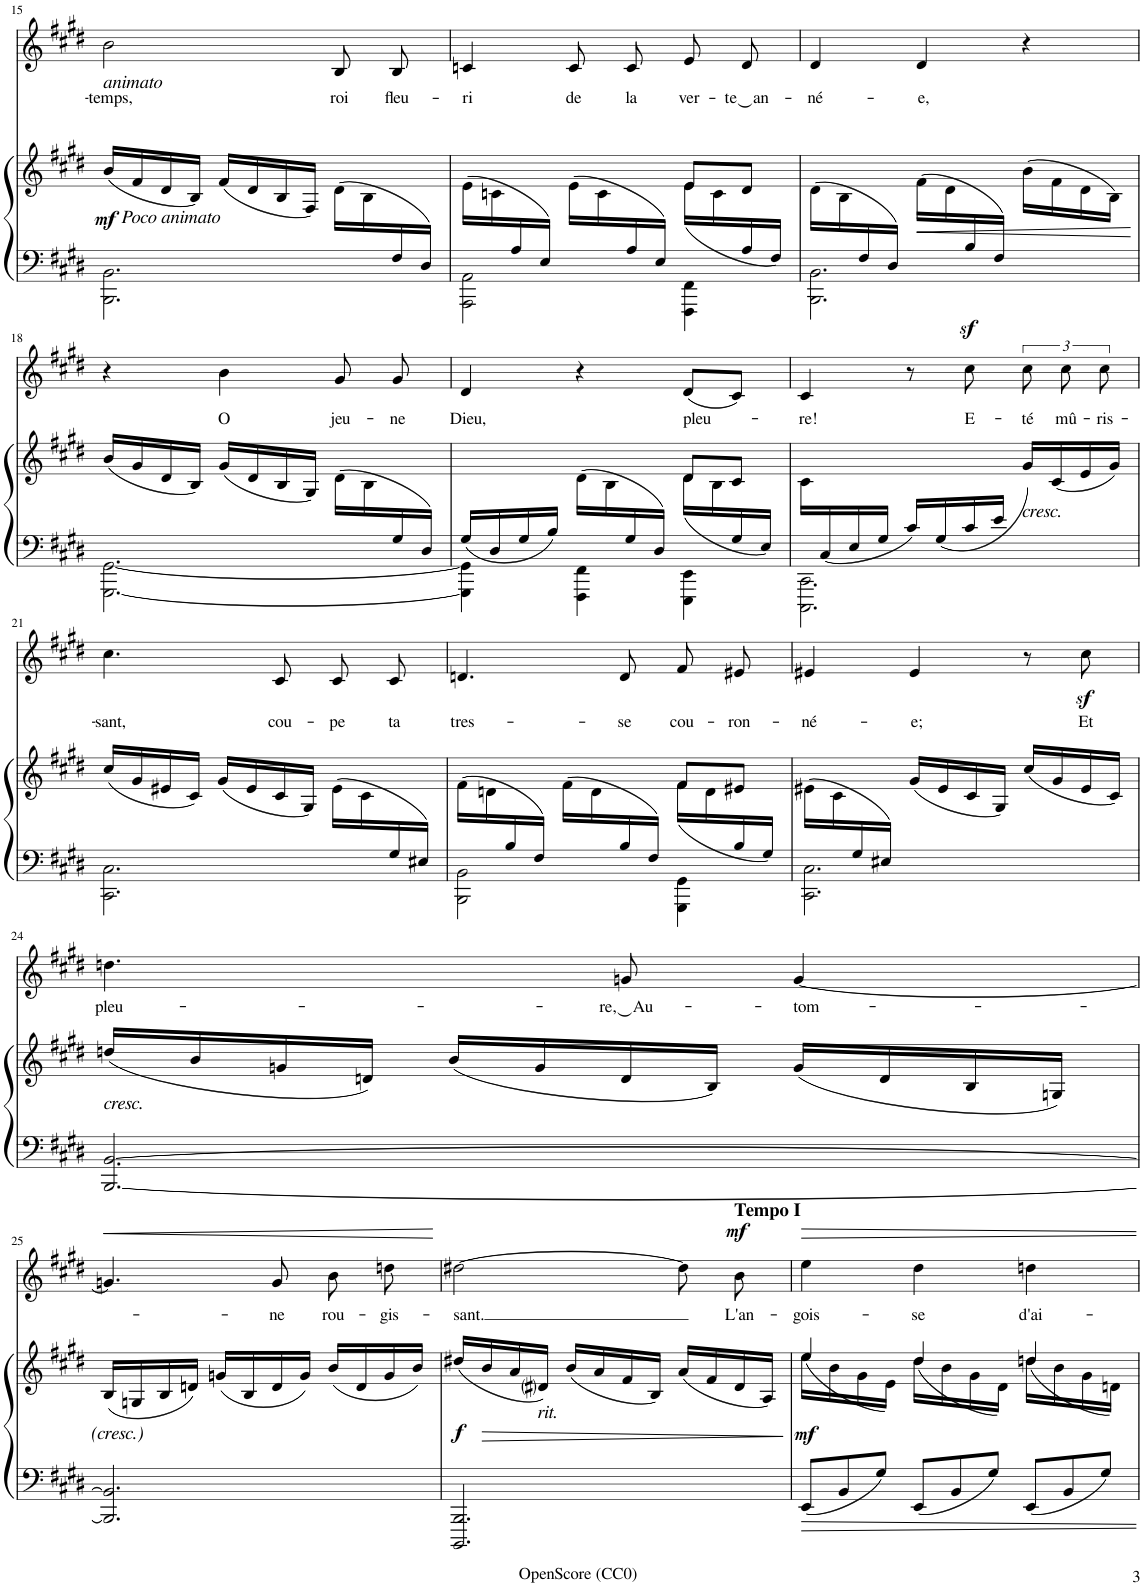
**kern	**kern	**dynam	**kern	**text	**dynam
*part2	*part2	*part2	*part1	*part1	*part1
*staff3	*staff2	*staff2/3	*staff1	*staff1	*staff1
*I"Piano	*	*	*I"Voice	*	*
*I'Pno	*	*	*	*	*
!!LO:PB:g=z
*clefF4	*clefG2	*	*clefG2	*	*
*k[f#c#g#d#]	*k[f#c#g#d#]	*	*k[f#c#g#d#]	*	*
*M3/4	*M3/4	*	*M3/4	*	*
=15	=15	=15	=15	=15	=15
*^	*	*	*	*	*
!	!	!	!	!LO:TX:b:i:t=animato	!	!
!	!	!LO:TX:b:i:t=Poco animato	!	!	!	!
!	!	!	!LO:DY:b	!	!LO:LY:b	!
8ryy	2.BBB\ 2.BB\	(16b/LL	mf	2b\	-temps,	.
.	.	16f#/	.	.	.	.
.	.	16d#/	.	.	.	.
.	.	16B/JJ)	.	.	.	.
.	.	(16f#/LL	.	.	.	.
.	.	16d#/	.	.	.	.
.	.	16B/	.	.	.	.
.	.	16F#/JJ)	.	.	.	.
!	!	!	!	!	!LO:LY:b	!
.	.	(16d#\LL	.	8B/	roi	.
.	.	16B\	.	.	.	.
!	!	!	!	!	!LO:LY:b	!
16F#/	.	8ryy	.	8B/	fleu-	.
16D#/JJ)	.	.	.	.	.	.
=16	=16	=16	=16	=16	=16	=16
*	*	*^	*	*	*	*
!	!	!	!	!	!	!LO:LY:b	!
8ryy	2AAA\ 2AA\	2ryy	(>16e\LL	.	4cn/	-ri	.
.	.	.	16cn\	.	.	.	.
16A/	.	.	8ryy	.	.	.	.
16E/JJ)	.	.	.	.	.	.	.
!	!	!	!	!	!	!LO:LY:b	!
8ryy	.	.	(>16e\LL	.	8c/	de	.
.	.	.	16c\	.	.	.	.
!	!	!	!	!	!	!LO:LY:b	!
16A/	.	.	8ryy	.	8c/	la	.
16E/JJ)	.	.	.	.	.	.	.
!	!	!	!	!	!	!LO:LY:b	!
8ryy	4FFF#\ 4FF#\	8e/L	(<16e\LL	.	8e/	ver-	.
.	.	.	16c\	.	.	.	.
!	!	!	!	!	!	!LO:LY:b	!
16A/	.	8d#/J	8ryy	.	8d#/	-te‿an-	.
16F#/JJ)	.	.	.	.	.	.	.
*	*	*v	*v	*	*	*	*
=17	=17	=17	=17	=17	=17	=17
!	!	!	!	!	!LO:LY:b	!
8ryy	2.BBB\ 2.BB\	(16d#\LL	.	4d#/	-né-	.
.	.	16B\	.	.	.	.
16F#/	.	8ryy	.	.	.	.
16D#/JJ)	.	.	.	.	.	.
!	!	!	!LO:HP:b	!	!LO:LY:b	!
8ryy	.	(16f#\LL	<	4d#/	-e,	.
.	.	16d#\	.	.	.	.
16B/	.	8ryy	.	.	.	.
16F#/JJ)	.	.	.	.	.	.
4ryy	.	(16b\LL	.	4r	.	.
.	.	16f#\	.	.	.	.
.	.	16d#\	.	.	.	.
.	.	16B\JJ)	.	.	.	.
*v	*v	*	*	*	*	*
.	.	[	.	.	.
!!LO:LB:g=z
=18	=18	=18	=18	=18	=18
*^	*	*	*	*	*
8ryy	[2.GGG#\ [<2.GG#\	(16b/LL	.	4r	.	.
.	.	16g#/	.	.	.	.
.	.	16d#/	.	.	.	.
.	.	16B/JJ)	.	.	.	.
!	!	!	!	!	!LO:LY:b	!
.	.	(16g#/LL	.	4b\	O	.
.	.	16d#/	.	.	.	.
.	.	16B/	.	.	.	.
.	.	16G#/JJ)	.	.	.	.
!	!	!	!	!	!LO:LY:b	!
.	.	(16d#\LL	.	8g#/	jeu-	.
.	.	16B\	.	.	.	.
!	!	!	!	!	!LO:LY:b	!
16G#/	.	8ryy	.	8g#/	-ne	.
16D#/JJ)	.	.	.	.	.	.
=19	=19	=19	=19	=19	=19	=19
*	*	*^	*	*	*	*
!	!	!	!	!	!	!LO:LY:b	!
16G#/LL	4GGG#\] 4GG#\]	4ryy	4ryy	.	4d#/	Dieu,	.
16D#/	.	.	.	.	.	.	.
16G#/	.	.	.	.	.	.	.
16B/JJ	.	.	.	.	.	.	.
8ryy	4FFF#\ 4FF#\	4ryy	(16d#\LL	.	4r	.	.
.	.	.	16B\	.	.	.	.
16G#/	.	.	8ryy	.	.	.	.
16D#/JJ)	.	.	.	.	.	.	.
!	!	!	!	!	!	!LO:LY:b	!
8ryy	4EEE\ 4EE\	8d#/L	(<16d#\LL	.	(8d#/L	pleu-	.
.	.	.	16B\	.	.	.	.
16G#/	.	8c#/J	8ryy	.	8c#/J)	.	.
16E/JJ)	.	.	.	.	.	.	.
=20	=20	=20	=20	=20	=20	=20	=20
!	!	!	!	!	!	!LO:LY:b	!
16ryy	2.CCC#\ 2.CC#\	4ryy	16c#\LL	.	4c#/	-re!	.
16C#/	.	.	2ryy	.	.	.	.
16E/	.	.	.	.	.	.	.
16G#/JJ	.	.	.	.	.	.	.
16c#/LL	.	4ryy	.	.	8r	.	.
(<16G#/	.	.	.	.	.	.	.
!	!	!	!	!	!	!LO:LY:b	!
16c#/	.	.	.	.	8cc#z>\	E-	.
16e/JJ	.	.	.	.	.	.	.
!	!	!LO:TX:b:i:t=cresc.	!	!	!	!	!
!	!	!	!	!	!	!LO:LY:b	!
4ryy	.	(16g#/LL	.	.	12cc#\	-té	.
.	.	(16c#/	8.ryy	.	.	.	.
!	!	!	!	!	!	!LO:LY:b	!
.	.	.	.	.	12cc#\	mû-	.
.	.	16e/	.	.	.	.	.
!	!	!	!	!	!	!LO:LY:b	!
.	.	.	.	.	12cc#\	-ris-	.
.	.	16g#/JJ)	.	.	.	.	.
*	*	*v	*v	*	*	*	*
!!LO:LB:g=z
=21	=21	=21	=21	=21	=21	=21
!	!	!	!	!	!LO:LY:b	!
8ryy	2.CC#\ 2.C#\	16cc#/LL	.	4.cc#\	-sant,	.
.	.	16g#/	.	.	.	.
.	.	16e#X/	.	.	.	.
.	.	16c#/JJ)	.	.	.	.
.	.	(16g#/LL	.	.	.	.
.	.	16e#/	.	.	.	.
!	!	!	!	!	!LO:LY:b	!
.	.	16c#/	.	8c#/	cou-	.
.	.	16G#/JJ)	.	.	.	.
!	!	!	!	!	!LO:LY:b	!
.	.	(16e#\LL	.	8c#/	-pe	.
.	.	16c#\	.	.	.	.
!	!	!	!	!	!LO:LY:b	!
16G#/	.	8ryy	.	8c#/	ta	.
16E#X/JJ)	.	.	.	.	.	.
=22	=22	=22	=22	=22	=22	=22
*	*	*^	*	*	*	*
!	!	!	!	!	!	!LO:LY:b	!
8ryy	2BBB\ 2BB\	2ryy	(16f#\LL	.	4.dn/	tres-	.
.	.	.	16dn\	.	.	.	.
16B/	.	.	8ryy	.	.	.	.
16F#/JJ)	.	.	.	.	.	.	.
8ryy	.	.	(>16f#\LL	.	.	.	.
.	.	.	16d\	.	.	.	.
!	!	!	!	!	!	!LO:LY:b	!
16B/	.	.	8ryy	.	8d/	-se	.
16F#/JJ)	.	.	.	.	.	.	.
!	!	!	!	!	!	!LO:LY:b	!
8ryy	4GGG#\ 4GG#\	8f#/L	(<16f#\LL	.	8f#/	cou-	.
.	.	.	16d\	.	.	.	.
!	!	!	!	!	!	!LO:LY:b	!
16B/	.	8e#X/J	8ryy	.	8e#X/	-ron-	.
16G#/JJ)	.	.	.	.	.	.	.
*	*	*v	*v	*	*	*	*
=23	=23	=23	=23	=23	=23	=23
!	!	!	!	!	!LO:LY:b	!
8ryy	2.CC#\ 2.C#\	(16e#X\LL	.	4e#X/	-né-	.
.	.	16c#\	.	.	.	.
16G#/	.	8ryy	.	.	.	.
16E#X/JJ)	.	.	.	.	.	.
!	!	!	!	!	!LO:LY:b	!
2ryy	.	(16g#/LL	.	4e#/	-e;	.
.	.	16e#/	.	.	.	.
.	.	16c#/	.	.	.	.
.	.	16G#/JJ)	.	.	.	.
.	.	(16cc#/LL	.	8r	.	.
.	.	16g#/	.	.	.	.
!	!	!	!	!	!LO:LY:b	!
.	.	16e#/	.	8cc#z<\	Et	.
.	.	16c#/JJ)	.	.	.	.
*v	*v	*	*	*	*	*
!!LO:LB:g=z
=24	=24	=24	=24	=24	=24
!	!LO:TX:b:i:t=cresc.	!	!	!	!
!	!	!	!	!LO:LY:b	!
[2.BBB/ [2.BB/	(16ddn/LL	.	4.ddn\	pleu-	.
.	16b/	.	.	.	.
.	16gn/	.	.	.	.
.	16dn/JJ)	.	.	.	.
.	(16b/LL	.	.	.	.
.	16g/	.	.	.	.
!	!	!	!	!LO:LY:b	!
.	16d/	.	8gn/	-re,‿Au-	.
.	16B/JJ)	.	.	.	.
!	!	!	!	!LO:LY:b	!
.	(16g/LL	.	[4g/	-tom-	.
.	16d/	.	.	.	.
.	16B/	.	.	.	.
.	16Gn/JJ)	.	.	.	.
!!LO:LB:g=z
=25	=25	=25	=25	=25	=25
!	!	!	!	!	!LO:HP:b
2.BBB/] 2.BB/]	(16B/LL	.	4.gn/]	.	<
.	16Gn/	.	.	.	.
.	16B/	.	.	.	.
.	16dn/JJ)	.	.	.	.
.	(16gn/LL	.	.	.	.
.	16B/	.	.	.	.
!	!	!	!	!LO:LY:b	!
.	16d/	.	8g/	-ne	.
.	16g/JJ)	.	.	.	.
!	!	!	!	!LO:LY:b	!
.	(16b/LL	.	8b\	rou-	.
.	16d/	.	.	.	.
!	!	!	!	!LO:LY:b	!
.	16g/	.	8ddn\	-gis-	.
.	16b/JJ)	.	.	.	.
.	.	.	.	.	[
=26	=26	=26	=26	=26	=26
!	!	!LO:DY:b	!	!LO:LY:b	!
2.BBBB/ 2.BBB/	(16dd#X/LL	f	[2dd#X\	-sant.	.
!	!	!LO:HP:b	!	!	!
.	16b/	>	.	.	.
.	16a/	.	.	.	.
!	!LO:TX:b:i:t=rit.	!	!	!	!
.	16d#i/JJ)	.	.	.	.
.	(16b/LL	.	.	.	.
.	16a/	.	.	.	.
.	16f#/	.	.	.	.
.	16B/JJ)	.	.	.	.
.	(16a/LL	.	8dd#\]	.	.
.	16f#/	.	.	.	.
!	!	!	!LO:TX:a:B:t=Tempo I	!	!
!	!	!	!	!LO:LY:b	!LO:DY:a
.	16d#/	.	8b\	L'an-	mf
.	16A/JJ)	.	.	.	.
.	.	]	.	.	.
=27	=27	=27	=27	=27	=27
*Xbrackettup	*	*	*	*	*
*	*^	*	*	*	*
!	!	!	!LO:DY:b	!	!LO:LY:b	!
12EE/L	(4ee/	16ee\LL	mf	4ee\	-gois-	.
.	.	16b\	.	.	.	.
12BB/	.	.	.	.	.	.
.	.	16g#\	.	.	.	.
12G#/J	.	.	.	.	.	.
.	.	16e\JJ)	.	.	.	.
!	!	!	!	!	!LO:LY:b	!
12EE/L	(4dd#/	16dd#\LL	.	4dd#\	-se	.
.	.	16b\	.	.	.	.
12BB/	.	.	.	.	.	.
.	.	16g#\	.	.	.	.
12G#/J	.	.	.	.	.	.
.	.	16d#\JJ)	.	.	.	.
!	!	!	!	!	!LO:LY:b	!
12EE/L	(4ddn/	16dd\LL	.	4ddn\	d'ai-	.
.	.	16b\	.	.	.	.
12BB/	.	.	.	.	.	.
.	.	16g#\	.	.	.	.
12G#/J	.	.	.	.	.	.
.	.	16dn\JJ)	.	.	.	.
*	*v	*v	*	*	*	*
=	=	=	=	=	=
*-	*-	*-	*-	*-	*-
